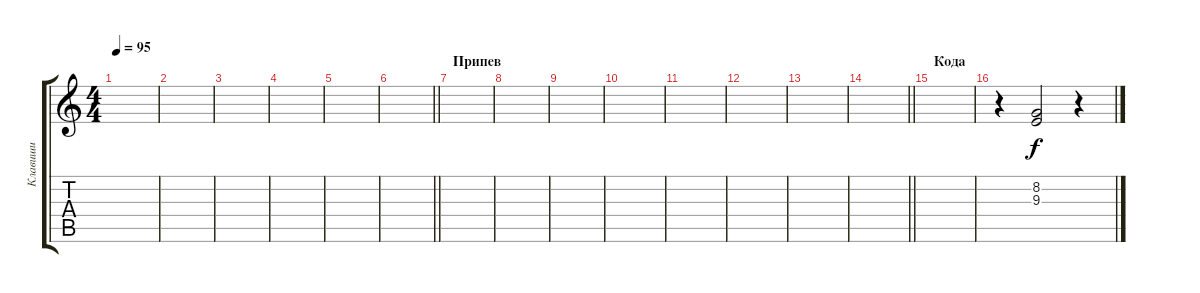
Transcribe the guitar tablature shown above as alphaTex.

\track ("Клавиши" "Клавиши") {instrument synthstrings2}
\staff {score tabs}
\tuning (E4 B3 G3 D3 A2 E2) {hide}
\ts (4 4)
\tempo 95
\clef g2
\ks c
|
|
|
|
|
\barLineRight lightlight
|
\section ("" "Припев")
|
|
|
|
|
|
|
\barLineRight lightlight
|
\section ("" "Кода")
|
r.4 (8.2 9.3).2 r.4
